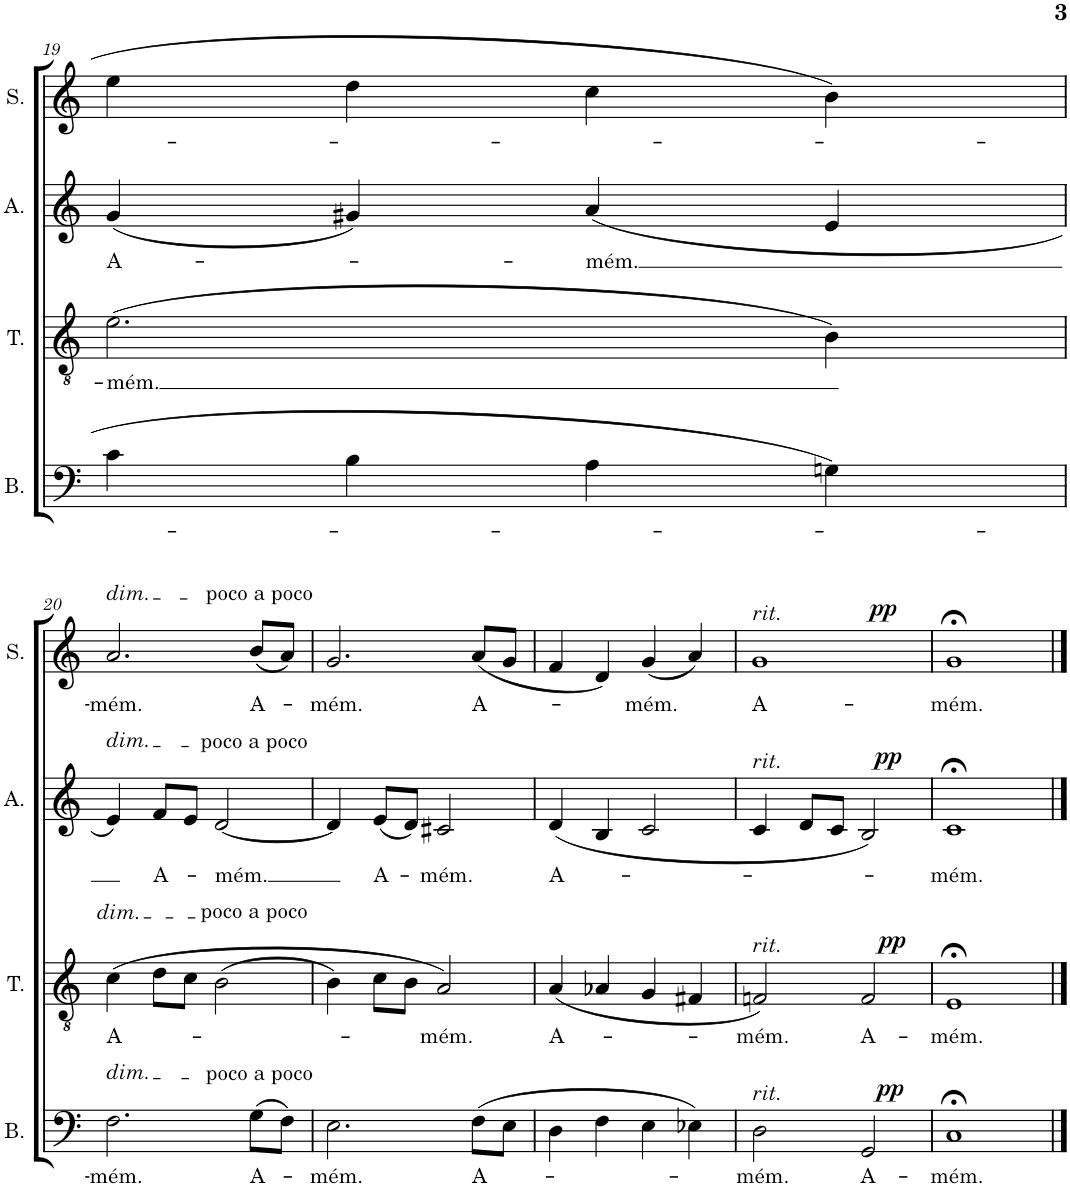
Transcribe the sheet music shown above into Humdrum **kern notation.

**kern	**text	**dynam	**kern	**text	**dynam	**kern	**text	**dynam	**kern	**text	**dynam
*part4	*part4	*part4	*part3	*part3	*part3	*part2	*part2	*part2	*part1	*part1	*part1
*staff4	*staff4	*staff4	*staff3	*staff3	*staff3	*staff2	*staff2	*staff2	*staff1	*staff1	*staff1
*I"Bass	*	*	*I"Tenor	*	*	*I"Alto	*	*	*I"Soprano	*	*
*I'B.	*	*	*I'T.	*	*	*I'A.	*	*	*I'S.	*	*
!!LO:PB:g=z
*clefF4	*	*	*clefGv2	*	*	*clefG2	*	*	*clefG2	*	*
*k[]	*	*	*k[]	*	*	*k[]	*	*	*k[]	*	*
*M4/4	*	*	*M4/4	*	*	*M4/4	*	*	*M4/4	*	*
*met(c)	*	*	*met(c)	*	*	*met(c)	*	*	*met(c)	*	*
=19	=19	=19	=19	=19	=19	=19	=19	=19	=19	=19	=19
!	!	!	!	!LO:LY:b	!	!	!LO:LY:b	!	!	!	!
4c\	.	.	(2.e\	-mém.	.	(4g/	A-	.	4ee\	.	.
4B\	.	.	.	.	.	4g#X/)	.	.	4dd\	.	.
!	!	!	!	!	!	!	!LO:LY:b	!	!	!	!
4A\	.	.	.	.	.	(4a/	-mém.	.	4cc\	.	.
4Gn\	.	.	4B\)	.	.	4e/	.	.	4b\	.	.
!!LO:LB:g=z
=20	=20	=20	=20	=20	=20	=20	=20	=20	=20	=20	=20
!	!	!	!	!	!	!	!	!	!LO:TX:a:i:t=dim.	!	!
!	!	!	!	!	!	!LO:TX:a:i:t=dim.	!	!	!	!	!
!	!	!	!LO:TX:a:i:t=dim.	!	!	!	!	!	!	!	!
!LO:TX:a:i:t=dim.	!	!	!	!	!	!	!	!	!	!	!
!	!LO:LY:b	!	!	!LO:LY:b	!	!	!	!	!	!LO:LY:b	!
2.F\	-mém.	.	(4c\	A-	.	4e/)	.	.	2.a/	-mém.	.
!	!	!	!	!	!	!	!LO:LY:b	!	!	!	!
.	.	.	8d\L	.	.	8f/L	A-	.	.	.	.
.	.	.	8c\J	.	.	8e/J	.	.	.	.	.
!	!	!	!	!	!	!LO:TX:a:t=poco a poco	!	!	!	!	!
!	!	!	!LO:TX:a:t=poco a poco	!	!	!	!	!	!	!	!
!	!	!	!	!	!	!	!LO:LY:b	!	!	!	!
.	.	.	(2B\	.	.	[2d/	-mém.	.	.	.	.
!	!	!	!	!	!	!	!	!	!LO:TX:a:t=poco a poco	!	!
!LO:TX:a:t=poco a poco	!	!	!	!	!	!	!	!	!	!	!
!	!LO:LY:b	!	!	!	!	!	!	!	!	!LO:LY:b	!
(8G\L	A-	.	.	.	.	.	.	.	(8b/L	A-	.
8F\J)	.	.	.	.	.	.	.	.	8a/J)	.	.
=21	=21	=21	=21	=21	=21	=21	=21	=21	=21	=21	=21
!	!LO:LY:b	!	!	!	!	!	!	!	!	!LO:LY:b	!
2.E\	-mém.	.	4B\)	.	.	4d/]	.	.	2.g/	-mém.	.
!	!	!	!	!	!	!	!LO:LY:b	!	!	!	!
.	.	.	8c\L	.	.	(8e/L	A-	.	.	.	.
.	.	.	8B\J	.	.	8d/J)	.	.	.	.	.
!	!	!	!	!LO:LY:b	!	!	!LO:LY:b	!	!	!	!
.	.	.	2A/)	-mém.	.	2c#X/	-mém.	.	.	.	.
!	!LO:LY:b	!	!	!	!	!	!	!	!	!LO:LY:b	!
(8F\L	A-	.	.	.	.	.	.	.	(8a/L	A-	.
8E\J	.	.	.	.	.	.	.	.	8g/J	.	.
=22	=22	=22	=22	=22	=22	=22	=22	=22	=22	=22	=22
!	!	!	!	!LO:LY:b	!	!	!LO:LY:b	!	!	!	!
4D\	.	.	(4A/	A-	.	(<4d/	A-	.	4f/	.	.
4F\	.	.	4A-X/	.	.	4B/	.	.	4d/)	.	.
!	!	!	!	!	!	!	!	!	!	!LO:LY:b	!
4E\	.	.	4G/	.	.	2c/	.	.	(4g/	-mém.	.
4E-X\)	.	.	4F#X/	.	.	.	.	.	4a/)	.	.
=23	=23	=23	=23	=23	=23	=23	=23	=23	=23	=23	=23
!	!	!	!	!	!	!	!	!	!LO:TX:a:i:t=rit.	!	!
!	!	!	!	!	!	!LO:TX:a:i:t=rit.	!	!	!	!	!
!	!	!	!LO:TX:a:i:t=rit.	!	!	!	!	!	!	!	!
!LO:TX:a:i:t=rit.	!	!	!	!	!	!	!	!	!	!	!
!	!LO:LY:b	!	!	!LO:LY:b	!	!	!	!	!	!LO:LY:b	!LO:DY:a
2D\	-mém.	.	2Fn/)	-mém.	.	4c/	.	.	1g	A-	pp
.	.	.	.	.	.	8d/L	.	.	.	.	.
.	.	.	.	.	.	8c/J	.	.	.	.	.
!	!LO:LY:b	!LO:DY:a	!	!LO:LY:b	!LO:DY:a	!	!	!LO:DY:a	!	!	!
2GG/	A-	pp	2F/	A-	pp	2B/)	.	pp	.	.	.
=24	=24	=24	=24	=24	=24	=24	=24	=24	=24	=24	=24
!	!LO:LY:b	!	!	!LO:LY:b	!	!	!LO:LY:b	!	!	!LO:LY:b	!
1C;<	-mém.	.	1E;<	-mém.	.	1c;<	-mém.	.	1g;<	-mém.	.
==	==	==	==	==	==	==	==	==	==	==	==
*-	*-	*-	*-	*-	*-	*-	*-	*-	*-	*-	*-
